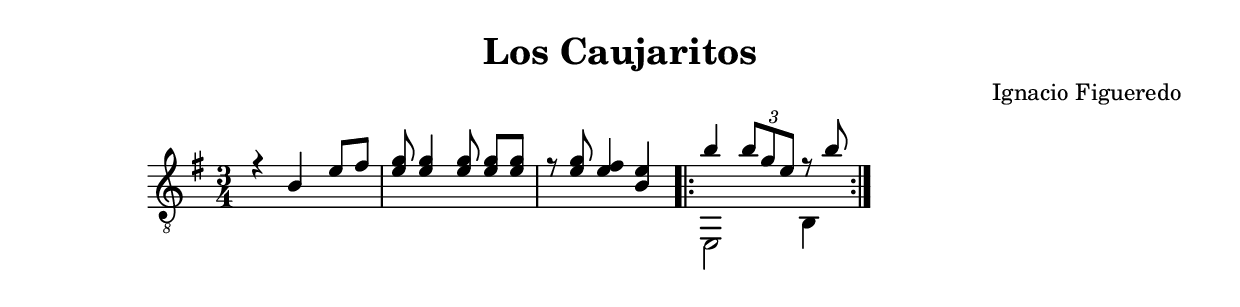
\header {
  title = "Los Caujaritos"
  composer = "Ignacio Figueredo"
}
\version "2.24.1"
\score {
  \new Staff <<
    \new Voice = "melody" {
      \voiceOne
      \relative {
  \time 3/4
  \key e \minor
  \clef "treble_8"
  r4 b e8 fis
  <e g> <e g>4 \autoBeamOff <e g>8 \autoBeamOn <e g> <e g>
  r <e g> <e fis>4 <b e>
  \repeat volta 2 {
    b' \tuplet 3/2 { b8 g e } r b'
  }
}


    }
    \new Voice = "accompaniment" {
      \voiceTwo
      \relative {
  s2.
  s2.
  s2.
  %\repeat volta 2 {
    e,2 b'4
  %}
}


    }
  >>
}
